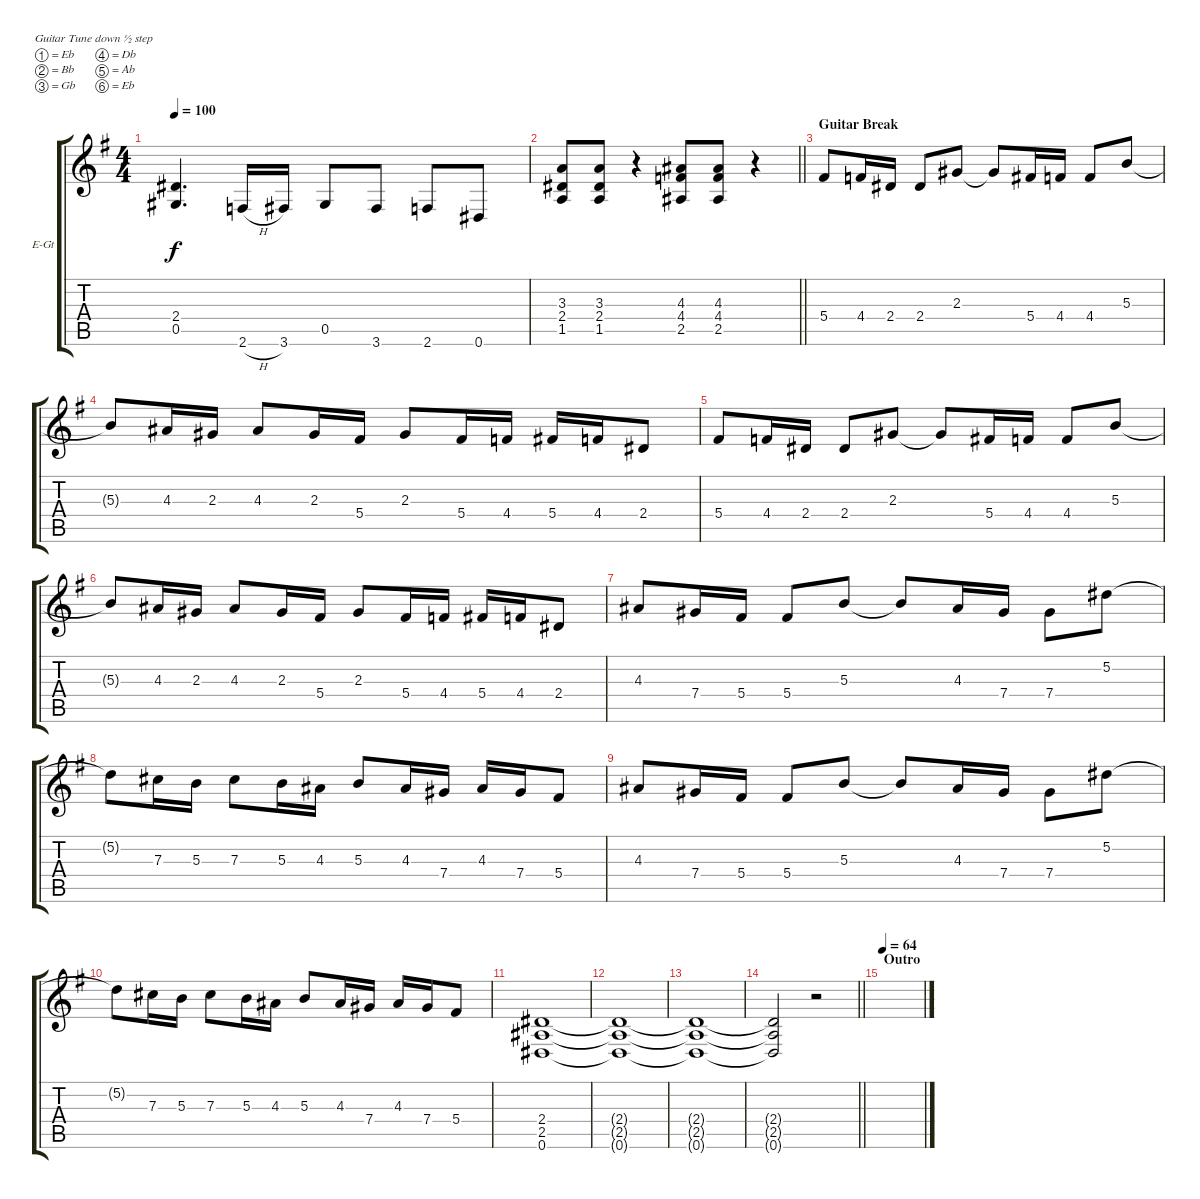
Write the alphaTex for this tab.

\bracketExtendMode groupsimilarinstruments
\firstSystemTrackNameOrientation horizontal
\otherSystemsTrackNameOrientation horizontal
\track ("Гитара 2" "E-Gt") {mute instrument distortionguitar}
\staff {score tabs}
\tuning (Eb4 Bb3 Gb3 Db3 Ab2 Eb2)
\ts (4 4)
\tempo 100
\clef g2
\ks eminor
(2.4 0.5).4{d dy f} 2.6{h}.16 3.6.16 0.5.8 3.6.8 2.6.8 0.6.8 |
\barLineRight lightlight
(3.3 2.4 1.5).8 (3.3 2.4 1.5).8 r.4 (4.3 4.4 2.5).8 (4.3 4.4 2.5).8 r.4 |
\section ("" "Guitar Break")
5.4.8 4.4.16 2.4.16 2.4.8 2.3.8 2.3{t}.8 5.4.16 4.4.16 4.4.8 5.3.8 |
5.3{t}.8 4.3.16 2.3.16 4.3.8 2.3.16 5.4.16 2.3.8 5.4.16 4.4.16 5.4.16 4.4.16 2.4.8 |
5.4.8 4.4.16 2.4.16 2.4.8 2.3.8 2.3{t}.8 5.4.16 4.4.16 4.4.8 5.3.8 |
5.3{t}.8 4.3.16 2.3.16 4.3.8 2.3.16 5.4.16 2.3.8 5.4.16 4.4.16 5.4.16 4.4.16 2.4.8 |
4.3.8 7.4.16 5.4.16 5.4.8 5.3.8 5.3{t}.8 4.3.16 7.4.16 7.4.8 5.2.8 |
5.2{t}.8 7.3.16 5.3.16 7.3.8 5.3.16 4.3.16 5.3.8 4.3.16 7.4.16 4.3.16 7.4.16 5.4.8 |
4.3.8 7.4.16 5.4.16 5.4.8 5.3.8 5.3{t}.8 4.3.16 7.4.16 7.4.8 5.2.8 |
5.2{t}.8 7.3.16 5.3.16 7.3.8 5.3.16 4.3.16 5.3.8 4.3.16 7.4.16 4.3.16 7.4.16 5.4.8 |
(2.4 2.5 0.6).1 |
(2.4{t} 2.5{t} 0.6{t}).1 |
(2.4{t} 2.5{t} 0.6{t}).1 |
\barLineRight lightlight
(2.4{t} 2.5{t} 0.6{t}).2 r.2 |
\section ("" "Outro")
\tempo 64
